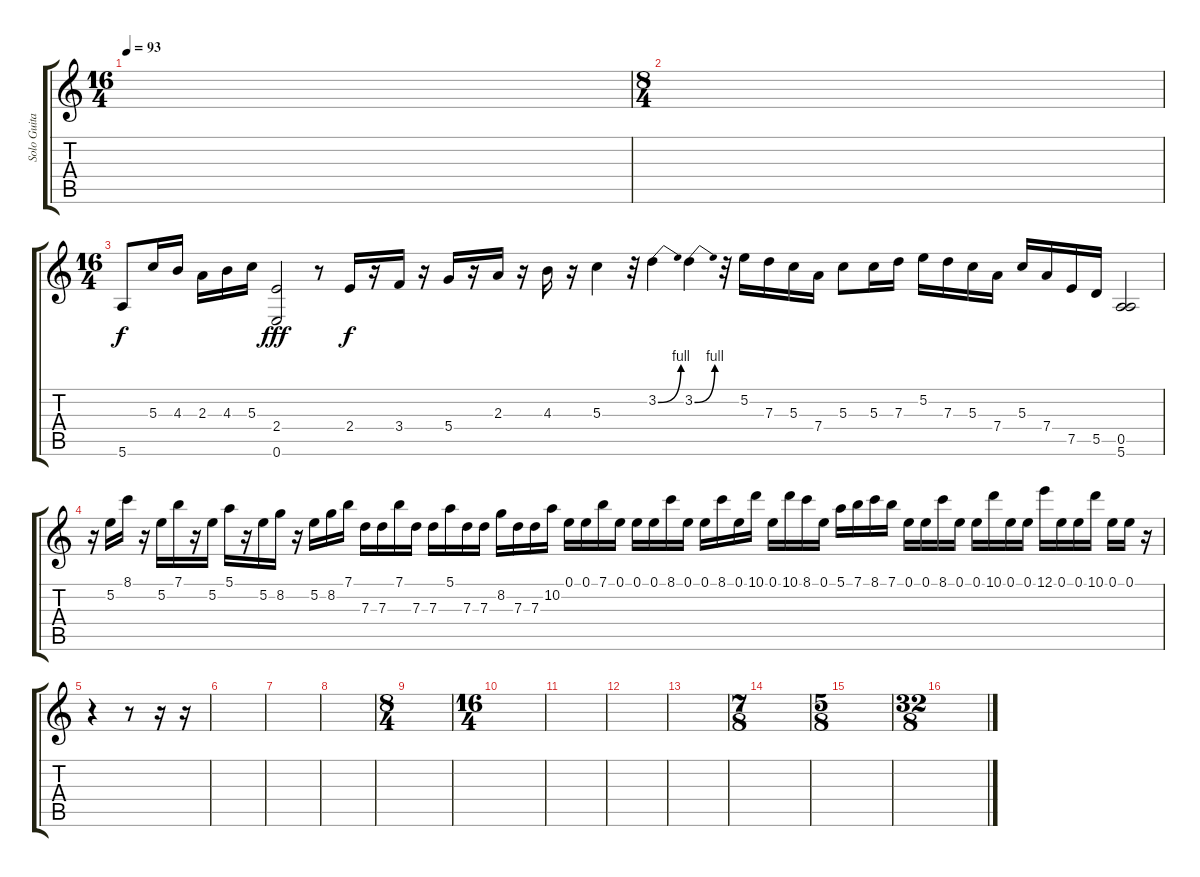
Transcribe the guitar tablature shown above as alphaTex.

\track ("Solo Guitar" "Solo Guita") {solo instrument overdrivenguitar}
\staff {score tabs}
\tuning (E4 B3 G3 D3 A2 E2) {hide}
\ts (16 4)
\tempo 93
\clef g2
\ks c
|
\ts (8 4)
|
\ts (16 4)
5.6.8{dy f} 5.3.16 4.3.16 2.3.16 4.3.16 5.3.16 (2.4 0.6).2{dy fff} r.8 2.4.16{dy f} r.16 3.4.16 r.16 5.4.16 r.16 2.3.16 r.16 4.3.16 r.16 5.3.4 r.32 3.2{be (bend 0 0 60 4)}.4 3.2{be (bend 0 0 60 4)}.4 r.32 5.2.16 7.3.16 5.3.16 7.4.16 5.3.8 5.3.16 7.3.16 5.2.16 7.3.16 5.3.16 7.4.16 5.3.16 7.4.16 7.5.16 5.5.16 (0.5 5.6).2 |
r.16 5.2.16 8.1.16 r.16 5.2.16 7.1.16 r.16 5.2.16 5.1.16 r.16 5.2.16 8.2.16 r.16 5.2.16 8.2.16 7.1.16 7.3.16 7.3.16 7.1.16 7.3.16 7.3.16 5.1.16 7.3.16 7.3.16 8.2.16 7.3.16 7.3.16 10.2.16 0.1.16 0.1.16 7.1.16 0.1.16 0.1.16 0.1.16 8.1.16 0.1.16 0.1.16 8.1.16 0.1.16 10.1.16 0.1.16 10.1.16 8.1.16 0.1.16 5.1.16 7.1.16 8.1.16 7.1.16 0.1.16 0.1.16 8.1.16 0.1.16 0.1.16 10.1.16 0.1.16 0.1.16 12.1.16 0.1.16 0.1.16 10.1.16 0.1.16 0.1.16 r.16 |
r.4 r.8 r.16 r.16 |
|
|
|
\ts (8 4)
|
\ts (16 4)
|
|
|
|
\ts (7 8)
|
\ts (5 8)
|
\ts (32 8)
